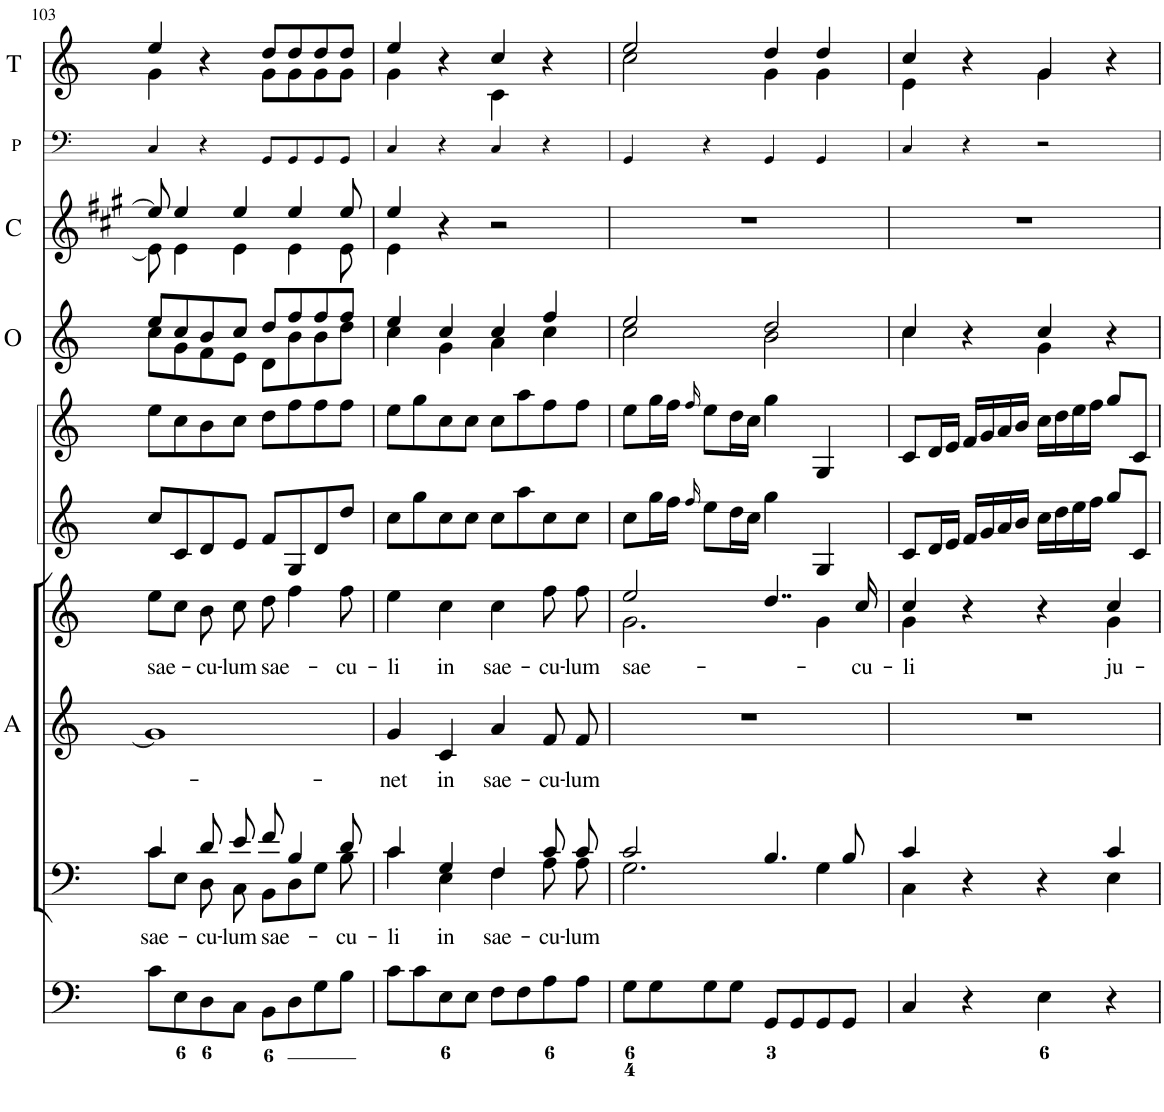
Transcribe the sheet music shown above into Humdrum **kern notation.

**kern	**kern	**text	**kern	**text	**kern	**text	**kern	**kern	**kern	**kern	**kern	**kern
*part10	*part9	*part9	*part8	*part8	*part7	*part7	*part6	*part5	*part4	*part3	*part2	*part1
*staff10	*staff9	*staff9	*staff8	*staff8	*staff7	*staff7	*staff6	*staff5	*staff4	*staff3	*staff2	*staff1
*I"Organ	*I"Voice	*	*I"Alto	*	*I"Voice	*	*I"Violin 2	*I"Violin 1	*I"Oboi	*I"Corni in Eb	*I"Timpani	*I"Clarini in C
*	*	*	*I'A	*	*	*	*I'Vln	*I'Vln	*I'O	*I'C	*	*
!!LO:PB:g=z
*clefF4	*clefF4	*	*clefG2	*	*clefG2	*	*clefG2	*clefG2	*clefG2	*clefG2	*clefF4	*clefG2
*	*	*	*	*	*	*	*	*	*	*Trd5c9	*	*
*k[]	*k[]	*	*k[]	*	*k[]	*	*k[]	*k[]	*k[]	*k[f#c#g#]	*k[]	*k[]
*M4/4	*M4/4	*	*M4/4	*	*M4/4	*	*M4/4	*M4/4	*M4/4	*M4/4	*M4/4	*M4/4
*met(c)	*met(c)	*	*met(c)	*	*met(c)	*	*met(c)	*met(c)	*met(c)	*met(c)	*met(c)	*met(c)
=103	=103	=103	=103	=103	=103	=103	=103	=103	=103	=103	=103	=103
!	!	!LO:LY:b	!	!	!	!LO:LY:b	!	!	!	!	!	!
*	*^	*	*	*	*	*	*	*	*^	*^	*	*^
8c\L	4c/	8c\L	sae-	1g]	.	8ee\L	sae-	8cc/L	8ee\L	8ee/L	8cc\L	8ee/]	8e\]	4C/	4ee/	4g\
8E\	.	8E\J	.	.	.	8cc\J	.	8c/	8cc\	8cc/	8g\	4ee/	4e\	.	.	.
!	!	!	!LO:LY:b	!	!	!	!LO:LY:b	!	!	!	!	!	!	!	!	!
8D\	8d/	8D\	-cu-	.	.	8b\	-cu-	8d/	8b\	8b/	8f\	.	.	4r	4r	4ryy
!	!	!	!LO:LY:b	!	!	!	!LO:LY:b	!	!	!	!	!	!	!	!	!
8C\J	8e/	8C\	-lum	.	.	8cc\	-lum	8e/J	8cc\J	8cc/J	8e\J	4ee/	4e\	.	.	.
!	!	!	!LO:LY:b	!	!	!	!LO:LY:b	!	!	!	!	!	!	!	!	!
8BB\L	8f/	8BB\L	sae-	.	.	8dd\	sae-	8f/L	8dd\L	8dd/L	8d\L	.	.	8GG/L	8dd/L	8g\L
8D\	4B/	8D\	.	.	.	4ff\	.	8G/	8ff\	8ff/	8b\	4ee/	4e\	8GG/	8dd/	8g\
8G\	.	8G\J	.	.	.	.	.	8d/	8ff\	8ff/	8b\	.	.	8GG/	8dd/	8g\
!	!	!	!LO:LY:b	!	!	!	!LO:LY:b	!	!	!	!	!	!	!	!	!
8B\J	8d/	8B\	-cu-	.	.	8ff\	-cu-	8dd/J	8ff\J	8ff/J	8dd\J	8ee/	8e\	8GG/J	8dd/J	8g\J
=104	=104	=104	=104	=104	=104	=104	=104	=104	=104	=104	=104	=104	=104	=104	=104	=104
!	!	!	!LO:LY:b	!	!LO:LY:b	!	!LO:LY:b	!	!	!	!	!	!	!	!	!
8c\L	4c/	4c\	-li	4g/	-net	4ee\	-li	8cc\L	8ee\L	4ee/	4cc\	4ee/	4e\	4C/	4ee/	4g\
8c\	.	.	.	.	.	.	.	8gg\	8gg\	.	.	.	.	.	.	.
!	!	!	!LO:LY:b	!	!LO:LY:b	!	!LO:LY:b	!	!	!	!	!	!	!	!	!
8E\	4G/	4E\	in	4c/	in	4cc\	in	8cc\	8cc\	4cc/	4g\	4r	2.ryy	4r	4r	4ryy
8E\J	.	.	.	.	.	.	.	8cc\J	8cc\J	.	.	.	.	.	.	.
!	!	!	!LO:LY:b	!	!LO:LY:b	!	!LO:LY:b	!	!	!	!	!	!	!	!	!
8F\L	4F/	4F\	sae-	4a/	sae-	4cc\	sae-	8cc\L	8cc\L	4cc/	4a\	2r	.	4C/	4cc/	4c\
8F\	.	.	.	.	.	.	.	8aa\	8aa\	.	.	.	.	.	.	.
!	!	!	!LO:LY:b	!	!LO:LY:b	!	!LO:LY:b	!	!	!	!	!	!	!	!	!
8A\	8c/	8A\	-cu-	8f/L	-cu-	8ff\	-cu-	8cc\	8ff\	4ff/	4cc\	.	.	4r	4r	4ryy
!	!	!	!LO:LY:b	!	!LO:LY:b	!	!LO:LY:b	!	!	!	!	!	!	!	!	!
8A\J	8c/	8A\	-lum	8f/J	-lum	8ff\	-lum	8cc\J	8ff\J	.	.	.	.	.	.	.
*	*	*	*	*	*	*	*	*	*	*	*	*v	*v	*	*	*
=105	=105	=105	=105	=105	=105	=105	=105	=105	=105	=105	=105	=105	=105	=105	=105
!	!	!	!	!	!	!	!LO:LY:b	!	!	!	!	!	!	!	!
*	*	*	*	*	*	*^	*	*	*	*	*	*	*	*	*
8G\L	2c/	2.G\	.	1r	.	2ee/	2.g\	sae-	8cc\L	8ee\L	2ee/	2cc\	1r	4GG/	2ee/	2cc\
8G\	.	.	.	.	.	.	.	.	16gg\L	16gg\L	.	.	.	.	.	.
.	.	.	.	.	.	.	.	.	16ff\JJ	16ff\JJ	.	.	.	.	.	.
.	.	.	.	.	.	.	.	.	16qff/	16qff/	.	.	.	.	.	.
8G\	.	.	.	.	.	.	.	.	8ee\L	8ee\L	.	.	.	4r	.	.
8G\J	.	.	.	.	.	.	.	.	16dd\L	16dd\L	.	.	.	.	.	.
.	.	.	.	.	.	.	.	.	16cc\JJ	16cc\JJ	.	.	.	.	.	.
8GG/L	4.B/	.	.	.	.	4..dd/	.	.	4gg\	4gg\	2dd/	2b\	.	4GG/	4dd/	4g\
8GG/	.	.	.	.	.	.	.	.	.	.	.	.	.	.	.	.
8GG/	.	4G\	.	.	.	.	4g\	.	4G/	4G/	.	.	.	4GG/	4dd/	4g\
8GG/J	8B/	.	.	.	.	.	.	.	.	.	.	.	.	.	.	.
!	!	!	!	!	!	!	!	!LO:LY:b	!	!	!	!	!	!	!	!
.	.	.	.	.	.	16cc/	.	-cu-	.	.	.	.	.	.	.	.
=106	=106	=106	=106	=106	=106	=106	=106	=106	=106	=106	=106	=106	=106	=106	=106	=106
!	!	!	!	!	!	!	!	!LO:LY:b	!	!	!	!	!	!	!	!
4C/	4c/	4C\	.	1r	.	4cc/	4g\	-li	8c/L	8c/L	4cc/	4cc\	1r	4C/	4cc/	4e\
.	.	.	.	.	.	.	.	.	16d/L	16d/L	.	.	.	.	.	.
.	.	.	.	.	.	.	.	.	16e/JJ	16e/JJ	.	.	.	.	.	.
4r	4r	2ryy	.	.	.	4r	2ryy	.	16f/LL	16f/LL	4r	4ryy	.	4r	4r	4ryy
.	.	.	.	.	.	.	.	.	16g/	16g/	.	.	.	.	.	.
.	.	.	.	.	.	.	.	.	16a/	16a/	.	.	.	.	.	.
.	.	.	.	.	.	.	.	.	16b/JJ	16b/JJ	.	.	.	.	.	.
4E\	4r	.	.	.	.	4r	.	.	16cc\LL	16cc\LL	4cc/	4g\	.	2r	4g/	4g\
.	.	.	.	.	.	.	.	.	16dd\	16dd\	.	.	.	.	.	.
.	.	.	.	.	.	.	.	.	16ee\	16ee\	.	.	.	.	.	.
.	.	.	.	.	.	.	.	.	16ff\JJ	16ff\JJ	.	.	.	.	.	.
!	!	!	!	!	!	!	!	!LO:LY:b	!	!	!	!	!	!	!	!
4r	4c/	4E\	.	.	.	4cc/	4g\	ju-	8gg/L	8gg/L	4r	4ryy	.	.	4r	4ryy
.	.	.	.	.	.	.	.	.	8c/J	8c/J	.	.	.	.	.	.
*	*v	*v	*	*	*	*v	*v	*	*	*	*v	*v	*	*	*v	*v
=	=	=	=	=	=	=	=	=	=	=	=	=
*-	*-	*-	*-	*-	*-	*-	*-	*-	*-	*-	*-	*-
